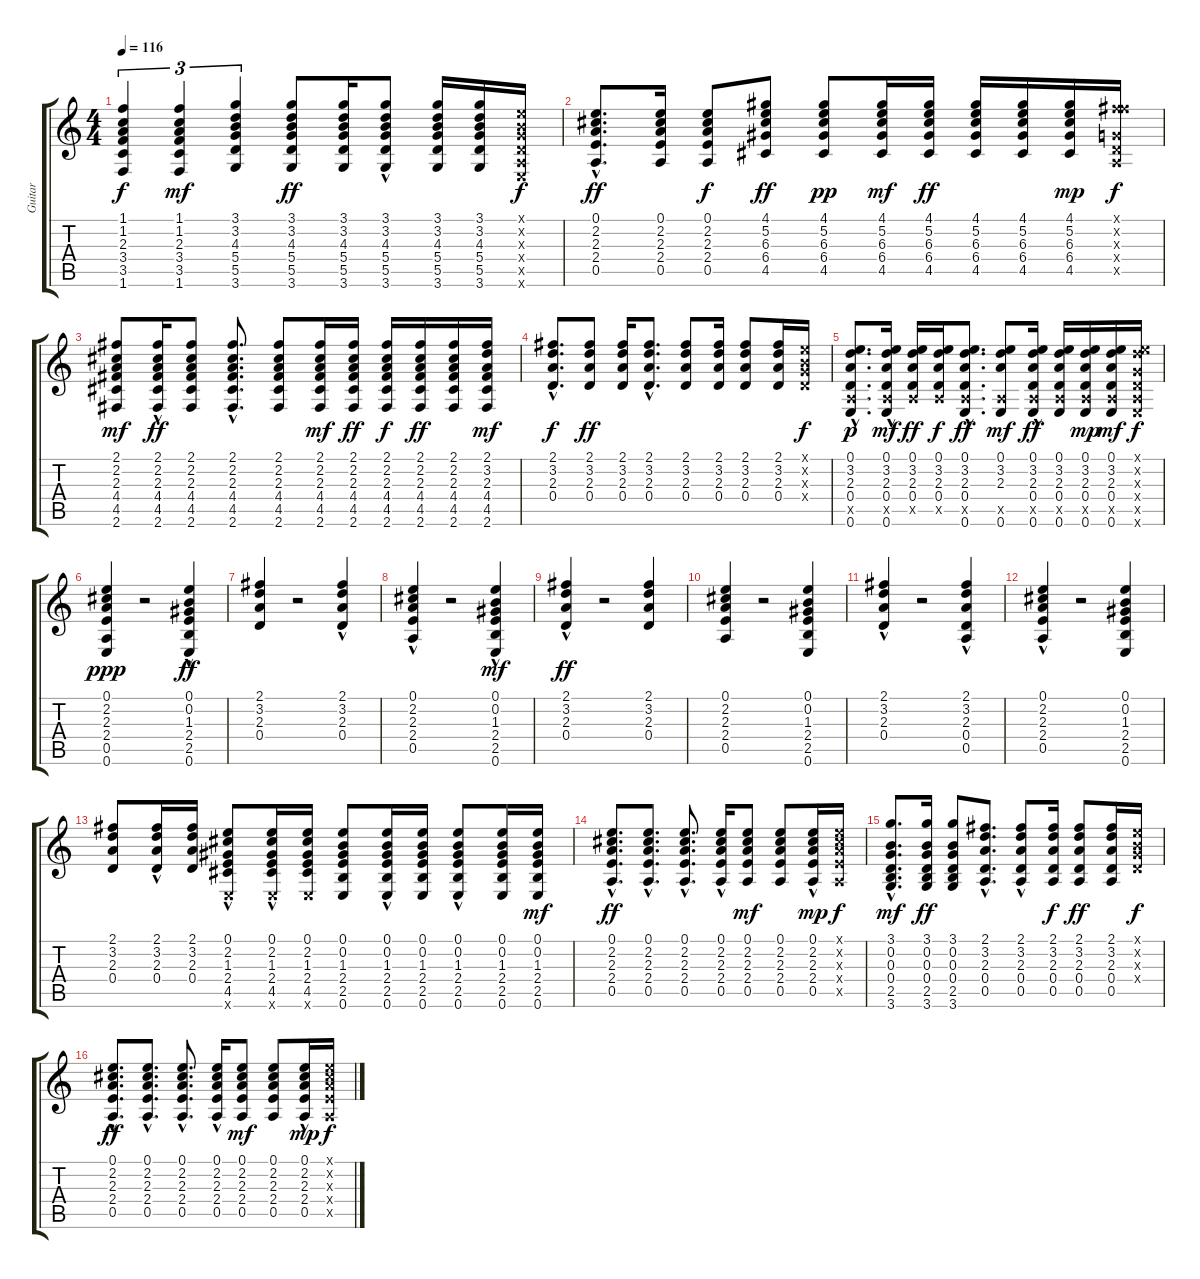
\track ("Guitar" "Guitar") {instrument electricguitarclean}
\staff {score tabs}
\tuning (E4 B3 G3 D3 A2 E2) {hide}
\ts (4 4)
\tempo 116
\clef g2
\ks c
(1.1 1.2 2.3 3.4 3.5 1.6).4{tu (3 2) dy f} (1.1 1.2 2.3 3.4 3.5 1.6).4{tu (3 2) dy mf} (3.1 3.2 4.3 5.4 5.5 3.6).4{tu (3 2)} (3.1 3.2 4.3 5.4 5.5 3.6).8{dy ff} (3.1 3.2 4.3 5.4 5.5 3.6).16 (3.1 3.2 4.3 5.4{hac} 5.5 3.6).8 (3.1 3.2 4.3 5.4 5.5 3.6).16 (3.1 3.2 4.3 5.4 5.5 3.6).16 (0.1{x} 0.2{x} 0.3{x} 0.4{x} 0.5{x} 0.6{x}).16{dy f} |
(0.1{hac} 2.2{hac} 2.3{hac} 2.4{hac} 0.5{hac}).8{d dy ff} (0.1 2.2 2.3 2.4 0.5).16 (0.1 2.2 2.3 2.4 0.5).8{dy f} (4.1 5.2 6.3 6.4 4.5).8{dy ff} (4.1 5.2 6.3 6.4 4.5).8{dy pp} (4.1 5.2 6.3 6.4 4.5).16{dy mf} (4.1 5.2 6.3 6.4 4.5).16{dy ff} (4.1 5.2 6.3 6.4 4.5).16 (4.1 5.2 6.3 6.4 4.5).16 (4.1 5.2 6.3 6.4 4.5).16{dy mp} (2.1{x} 7.2{x} 0.3{x} 0.4{x} 0.5{x}).16{dy f} |
(2.1 2.2 2.3 4.4 4.5 2.6).8{dy mf} (2.1{hac} 2.2{hac} 2.3 4.4 4.5 2.6).16{dy ff} (2.1 2.2 2.3 4.4 4.5 2.6).8 (2.1{hac} 2.2{hac} 2.3{hac} 4.4{hac} 4.5{hac} 2.6{hac}).8{d} (2.1 2.2 2.3 4.4 4.5 2.6).8 (2.1 2.2 2.3 4.4 4.5 2.6).16{dy mf} (2.1 2.2 2.3 4.4 4.5 2.6).16{dy ff} (2.1 2.2 2.3 4.4 4.5 2.6).16{dy f} (2.1 2.2 2.3 4.4 4.5 2.6).16{dy ff} (2.1 2.2 2.3 4.4 4.5 2.6).16 (2.1 3.2 2.3 4.4 4.5 2.6).16{dy mf} |
(2.1{hac} 3.2{hac} 2.3{hac} 0.4{hac}).8{d dy f} (2.1 3.2 2.3 0.4).8{dy ff} (2.1 3.2 2.3 0.4).16 (2.1{hac} 3.2{hac} 2.3{hac} 0.4{hac}).8{d} (2.1 3.2 2.3 0.4).8 (2.1 3.2 2.3 0.4).16 (2.1 3.2 2.3 0.4).8 (2.1 3.2 2.3 0.4).16 (0.1{x} 0.2{x} 0.3{x} 0.4{x}).16{dy f} |
(0.1{hac} 3.2{hac} 2.3{hac} 0.4{hac} 0.5{hac x} 0.6{hac}).8{d dy p} (0.1 3.2 2.3{hac} 0.4{hac} 0.5{x} 0.6).16{dy mf} (0.1 3.2 2.3 0.4 0.5{x}).16{dy ff} (0.1 3.2 2.3 0.4 0.5{x}).16{dy f} (0.1{hac} 3.2{hac} 2.3{hac} 0.4 0.5{hac x} 0.6{hac}).8{d dy ff} (0.1 3.2 2.3 0.5{x} 0.6).8{dy mf} (0.1 3.2 2.3{hac} 0.4 0.5{x} 0.6).16{dy ff} (0.1 3.2 2.3 0.4 0.5{x} 0.6).16 (0.1 3.2 2.3 0.4 0.5{x} 0.6).16{dy mp} (0.1 3.2 2.3 0.4 0.5{x} 0.6).16{dy mf} (0.1{x} 3.2{x} 0.3{x} 0.4{x} 0.5{x} 0.6{x}).16{dy f} |
(0.1 2.2 2.3 2.4 0.5 0.6).4{dy ppp} r.2 (0.1{hac} 0.2 1.3 2.4 2.5 0.6).4{dy ff} |
(2.1 3.2 2.3 0.4).4 r.2 (2.1 3.2 2.3{hac} 0.4).4 |
(0.1{hac} 2.2 2.3 2.4 0.5).4 r.2 (0.1{hac} 0.2 1.3 2.4 2.5 0.6).4{dy mf} |
(2.1{hac} 3.2{hac} 2.3{hac} 0.4).4{dy ff} r.2 (2.1 3.2 2.3 0.4).4 |
(0.1 2.2 2.3 2.4 0.5).4 r.2 (0.1 0.2 1.3 2.4 2.5 0.6).4 |
(2.1 3.2{hac} 2.3{hac} 0.4{hac}).4 r.2 (2.1{hac} 3.2{hac} 2.3{hac} 0.4 0.5).4 |
(0.1{hac} 2.2{hac} 2.3{hac} 2.4{hac} 0.5).4 r.2 (0.1 0.2 1.3 2.4 2.5 0.6).4 |
(2.1 3.2 2.3 0.4).8 (2.1 3.2 2.3{hac} 0.4).16 (2.1 3.2 2.3 0.4).16 (0.1 2.2 1.3 2.4{hac} 4.5 0.6{x}).8 (0.1 2.2 1.3{hac} 2.4 4.5 0.6{x}).16 (0.1 2.2 1.3 2.4 4.5 0.6{x}).16 (0.1 0.2 1.3 2.4 2.5 0.6).8 (0.1 0.2 1.3{hac} 2.4 2.5 0.6).16 (0.1 0.2 1.3 2.4 2.5 0.6).16 (0.1 0.2{hac} 1.3 2.4{hac} 2.5 0.6).8 (0.1 0.2 1.3 2.4 2.5 0.6).16 (0.1 0.2 1.3 2.4 2.5 0.6).16{dy mf} |
(0.1{hac} 2.2{hac} 2.3{hac} 2.4{hac} 0.5{hac}).8{d dy ff} (0.1{hac} 2.2{hac} 2.3{hac} 2.4{hac} 0.5{hac}).8{d} (0.1 2.2{hac} 2.3{hac} 2.4{hac} 0.5).8{d} (0.1 2.2{hac} 2.3{hac} 2.4 0.5).16 (0.1 2.2 2.3 2.4 0.5).8{dy mf} (0.1 2.2 2.3 2.4 0.5).8 (0.1 2.2{hac} 2.3{hac} 2.4 0.5).16{dy mp} (0.1{x} 2.2{x} 2.3{x} 2.4{x} 0.5{x}).16{dy f} |
(3.1{hac} 0.2{hac} 0.3{hac} 0.4{hac} 2.5 3.6{hac}).8{d dy mf} (3.1 0.2 0.3 0.4 2.5 3.6).16{dy ff} (3.1 0.2 0.3 0.4 2.5 3.6).8 (2.1{hac} 3.2{hac} 2.3{hac} 0.4{hac} 0.5{hac}).8{d} (2.1{hac} 3.2 2.3 0.4 0.5).8 (2.1 3.2 2.3 0.4 0.5).16{dy f} (2.1 3.2 2.3 0.4 0.5).8{dy ff} (2.1 3.2 2.3 0.4 0.5).16 (0.1{x} 0.2{x} 0.3{x} 0.4{x}).16{dy f} |
(0.1{hac} 2.2{hac} 2.3{hac} 2.4{hac} 0.5{hac}).8{d dy ff} (0.1{hac} 2.2{hac} 2.3{hac} 2.4{hac} 0.5{hac}).8{d} (0.1 2.2{hac} 2.3{hac} 2.4{hac} 0.5).8{d} (0.1 2.2{hac} 2.3{hac} 2.4 0.5).16 (0.1 2.2 2.3 2.4 0.5).8{dy mf} (0.1 2.2 2.3 2.4 0.5).8 (0.1 2.2{hac} 2.3{hac} 2.4 0.5).16{dy mp} (0.1{x} 2.2{x} 2.3{x} 2.4{x} 0.5{x}).16{dy f}
